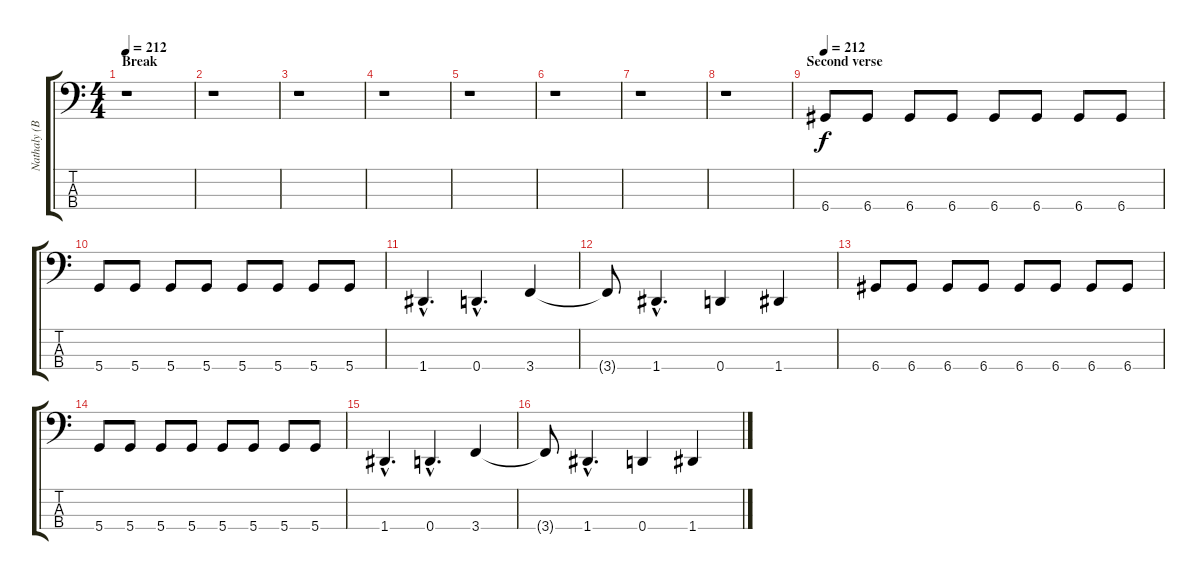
\track ("Nathaly (Bass)" "Nathaly (B") {instrument electricbassfinger}
\staff {score tabs}
\tuning (F2 C2 G1 D1) {hide}
\ts (4 4)
\section ("" "Break")
\tempo 212
\clef f4
\ks c
r.1{dy f} |
r.1 |
r.1 |
r.1 |
r.1 |
r.1 |
r.1 |
r.1 |
\section ("" "Second verse")
\tempo 212
6.4.8 6.4.8 6.4.8 6.4.8 6.4.8 6.4.8 6.4.8 6.4.8 |
5.4.8 5.4.8 5.4.8 5.4.8 5.4.8 5.4.8 5.4.8 5.4.8 |
1.4{hac}.4{d} 0.4{hac}.4{d} 3.4.4 |
3.4{t}.8 1.4{hac}.4{d} 0.4.4 1.4.4 |
6.4.8 6.4.8 6.4.8 6.4.8 6.4.8 6.4.8 6.4.8 6.4.8 |
5.4.8 5.4.8 5.4.8 5.4.8 5.4.8 5.4.8 5.4.8 5.4.8 |
1.4{hac}.4{d} 0.4{hac}.4{d} 3.4.4 |
3.4{t}.8 1.4{hac}.4{d} 0.4.4 1.4.4
